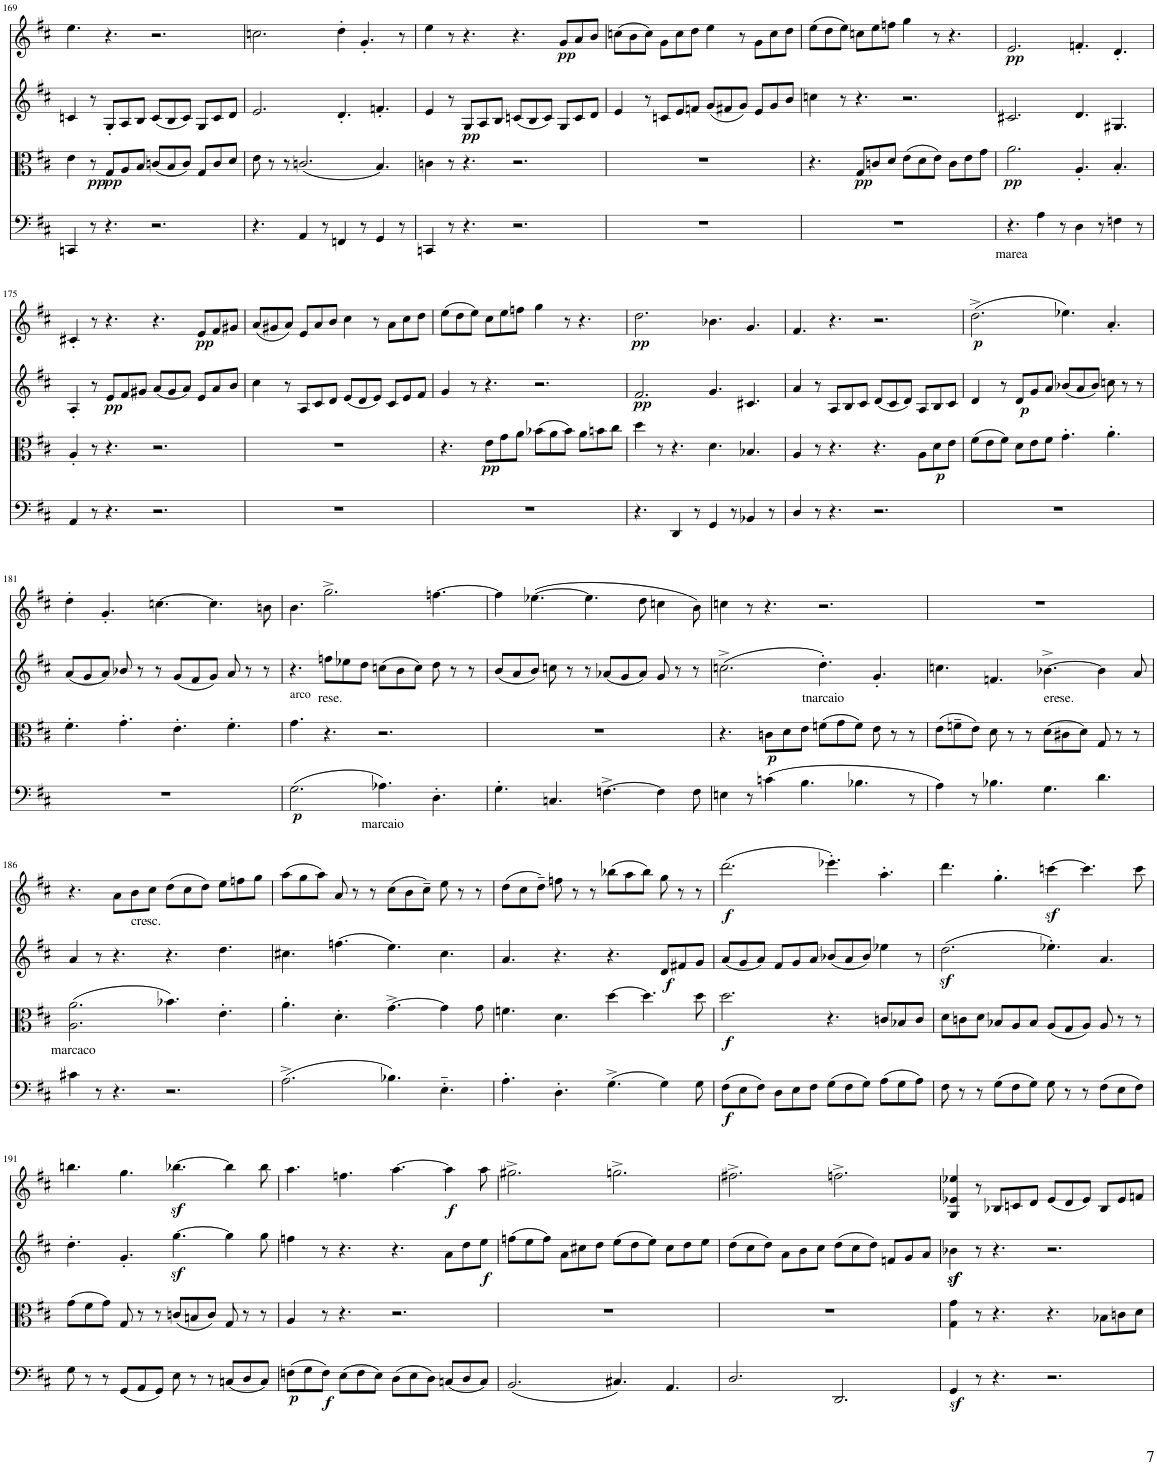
**kern	**text	**dynam	**kern	**text	**dynam	**kern	**text	**dynam	**kern	**text	**dynam
*part4	*part4	*part4	*part3	*part3	*part3	*part2	*part2	*part2	*part1	*part1	*part1
*staff4	*staff4	*staff4	*staff3	*staff3	*staff3	*staff2	*staff2	*staff2	*staff1	*staff1	*staff1
*I"Piano	*	*	*I"Piano	*	*	*I"Piano	*	*	*I"Piano	*	*
*I'Pno	*	*	*I'Pno	*	*	*I'Pno	*	*	*I'Pno	*	*
!!LO:PB:g=z
*clefF4	*	*	*clefC3	*	*	*clefG2	*	*	*clefG2	*	*
*k[f#c#]	*	*	*k[f#c#]	*	*	*k[f#c#]	*	*	*k[f#c#]	*	*
*M12/8	*	*	*M12/8	*	*	*M12/8	*	*	*M12/8	*	*
=169	=169	=169	=169	=169	=169	=169	=169	=169	=169	=169	=169
4CCn/	.	.	4e\	.	.	4cn/	.	.	4.ee\	.	.
!	!	!	!	!	!LO:DY:b	!	!	!	!	!	!
8r	.	.	8r	.	pp	8r	.	.	.	.	.
!	!	!	!	!	!LO:DY:b	!	!	!	!	!	!
4.r	.	.	8G/L	.	pp	8G'/L	.	.	4.r	.	.
.	.	.	8A/	.	.	8A/	.	.	.	.	.
.	.	.	8B/J	.	.	8B/J	.	.	.	.	.
2.r	.	.	(8cn/L	.	.	(8c/L	.	.	2.r	.	.
.	.	.	8B/	.	.	8B/	.	.	.	.	.
.	.	.	8c/J)	.	.	8c/J)	.	.	.	.	.
.	.	.	8G/L	.	.	8G/L	.	.	.	.	.
.	.	.	8c/	.	.	8c/	.	.	.	.	.
.	.	.	8d/J	.	.	8d/J	.	.	.	.	.
=170	=170	=170	=170	=170	=170	=170	=170	=170	=170	=170	=170
4.r	.	.	8e\	.	.	2.e/	.	.	2.ccn\	.	.
.	.	.	8r	.	.	.	.	.	.	.	.
.	.	.	8r	.	.	.	.	.	.	.	.
4AA/	.	.	(2.cn/	.	.	.	.	.	.	.	.
8r	.	.	.	.	.	.	.	.	.	.	.
4FFn/	.	.	.	.	.	4.d'/	.	.	4dd'\	.	.
8r	.	.	.	.	.	.	.	.	4.g'/	.	.
4GG/	.	.	4.B/)	.	.	4.fn'/	.	.	.	.	.
8r	.	.	.	.	.	.	.	.	8r	.	.
=171	=171	=171	=171	=171	=171	=171	=171	=171	=171	=171	=171
4CCn/	.	.	4cn\	.	.	4e/	.	.	4ee\	.	.
8r	.	.	8r	.	.	8r	.	.	8r	.	.
!	!	!	!	!	!	!	!	!LO:DY:b	!	!	!
4.r	.	.	4.r	.	.	8G/L	.	pp	4.r	.	.
.	.	.	.	.	.	8A/	.	.	.	.	.
.	.	.	.	.	.	8B/J	.	.	.	.	.
2.r	.	.	2.r	.	.	(8cn/L	.	.	4.r	.	.
.	.	.	.	.	.	8B/	.	.	.	.	.
.	.	.	.	.	.	8c/J)	.	.	.	.	.
!	!	!	!	!	!	!	!	!	!	!	!LO:DY:b
.	.	.	.	.	.	8G/L	.	.	8g/L	.	pp
.	.	.	.	.	.	8c/	.	.	8a/	.	.
.	.	.	.	.	.	8d/J	.	.	8b/J	.	.
=172	=172	=172	=172	=172	=172	=172	=172	=172	=172	=172	=172
1.r	.	.	1.r	.	.	4e/	.	.	(8ccn\L	.	.
.	.	.	.	.	.	.	.	.	8b\	.	.
.	.	.	.	.	.	8r	.	.	8cc\J)	.	.
.	.	.	.	.	.	8cn/L	.	.	8g\L	.	.
.	.	.	.	.	.	8e/	.	.	8cc\	.	.
.	.	.	.	.	.	8fn/J	.	.	8dd\J	.	.
.	.	.	.	.	.	(8g/L	.	.	4ee\	.	.
.	.	.	.	.	.	8f#X/	.	.	.	.	.
.	.	.	.	.	.	8g/J)	.	.	8r	.	.
.	.	.	.	.	.	8e/L	.	.	8g\L	.	.
.	.	.	.	.	.	8g/	.	.	8cc\	.	.
.	.	.	.	.	.	8b/J	.	.	8dd\J	.	.
=173	=173	=173	=173	=173	=173	=173	=173	=173	=173	=173	=173
1.r	.	.	4.r	.	.	4ccn\	.	.	(8ee\L	.	.
.	.	.	.	.	.	.	.	.	8dd\	.	.
.	.	.	.	.	.	8r	.	.	8ee\J)	.	.
!	!	!	!	!	!LO:DY:b	!	!	!	!	!	!
.	.	.	8G/L	.	pp	4.r	.	.	8ccn\L	.	.
.	.	.	8cn/	.	.	.	.	.	8ee\	.	.
.	.	.	8d/J	.	.	.	.	.	8ffn\J	.	.
.	.	.	(8e\L	.	.	2.r	.	.	4gg\	.	.
.	.	.	8d\	.	.	.	.	.	.	.	.
.	.	.	8e\J)	.	.	.	.	.	8r	.	.
.	.	.	8c\L	.	.	.	.	.	4.r	.	.
.	.	.	8e\	.	.	.	.	.	.	.	.
.	.	.	8g\J	.	.	.	.	.	.	.	.
=174	=174	=174	=174	=174	=174	=174	=174	=174	=174	=174	=174
!	!LO:LY:b	!	!	!	!LO:DY:b	!	!	!	!	!	!LO:DY:b
4.r	-marea	.	2.a\	.	pp	2.c#X/	.	.	2.e/	.	pp
4A\	.	.	.	.	.	.	.	.	.	.	.
8r	.	.	.	.	.	.	.	.	.	.	.
4D\	.	.	4.A'/	.	.	4.d/	.	.	4.fn'/	.	.
8r	.	.	.	.	.	.	.	.	.	.	.
4Fn\	.	.	4.B'/	.	.	4.G#X/	.	.	4.d'/	.	.
8r	.	.	.	.	.	.	.	.	.	.	.
!!LO:LB:g=z
=175	=175	=175	=175	=175	=175	=175	=175	=175	=175	=175	=175
4AA/	.	.	4A'/	.	.	4A'/	.	.	4c#X'/	.	.
8r	.	.	8r	.	.	8r	.	.	8r	.	.
!	!	!	!	!	!	!	!	!LO:DY:b	!	!	!
4.r	.	.	4.r	.	.	8e/L	.	pp	4.r	.	.
.	.	.	.	.	.	8f#/	.	.	.	.	.
.	.	.	.	.	.	8g#X/J	.	.	.	.	.
2.r	.	.	2.r	.	.	(8a/L	.	.	4.r	.	.
.	.	.	.	.	.	8g#/	.	.	.	.	.
.	.	.	.	.	.	8a/J)	.	.	.	.	.
!	!	!	!	!	!	!	!	!	!	!	!LO:DY:b
.	.	.	.	.	.	8e/L	.	.	8e/L	.	pp
.	.	.	.	.	.	8a/	.	.	8f#/	.	.
.	.	.	.	.	.	8b/J	.	.	8g#X/J	.	.
=176	=176	=176	=176	=176	=176	=176	=176	=176	=176	=176	=176
1.r	.	.	1.r	.	.	4cc#\	.	.	(8a/L	.	.
.	.	.	.	.	.	.	.	.	8g#X/	.	.
.	.	.	.	.	.	8r	.	.	8a/J)	.	.
.	.	.	.	.	.	8A/L	.	.	8e/L	.	.
.	.	.	.	.	.	8c#/	.	.	8a/	.	.
.	.	.	.	.	.	8d/J	.	.	8b/J	.	.
.	.	.	.	.	.	(8e/L	.	.	4cc#\	.	.
.	.	.	.	.	.	8d/	.	.	.	.	.
.	.	.	.	.	.	8e/J)	.	.	8r	.	.
.	.	.	.	.	.	8c#/L	.	.	8a\L	.	.
.	.	.	.	.	.	8e/	.	.	8cc#\	.	.
.	.	.	.	.	.	8f#/J	.	.	8dd\J	.	.
=177	=177	=177	=177	=177	=177	=177	=177	=177	=177	=177	=177
1.r	.	.	4.r	.	.	4g/	.	.	(8ee\L	.	.
.	.	.	.	.	.	.	.	.	8dd\	.	.
.	.	.	.	.	.	8r	.	.	8ee\J)	.	.
!	!	!	!	!	!LO:DY:b	!	!	!	!	!	!
.	.	.	8e\L	.	pp	4.r	.	.	8cc#\L	.	.
.	.	.	8g\	.	.	.	.	.	8ee\	.	.
.	.	.	8a\J	.	.	.	.	.	8ffn\J	.	.
.	.	.	(8b-X\L	.	.	2.r	.	.	4gg\	.	.
.	.	.	8a\	.	.	.	.	.	.	.	.
.	.	.	8b-\J)	.	.	.	.	.	8r	.	.
.	.	.	8a\L	.	.	.	.	.	4.r	.	.
.	.	.	8bn\	.	.	.	.	.	.	.	.
.	.	.	8cc#\J	.	.	.	.	.	.	.	.
=178	=178	=178	=178	=178	=178	=178	=178	=178	=178	=178	=178
!	!	!	!	!	!	!	!	!LO:DY:b	!	!	!LO:DY:b
4.r	.	.	4dd\	.	.	2.f#/	.	pp	2.dd\	.	pp
.	.	.	8r	.	.	.	.	.	.	.	.
4DD/	.	.	4.r	.	.	.	.	.	.	.	.
8r	.	.	.	.	.	.	.	.	.	.	.
4GG/	.	.	4.d\	.	.	4.g/	.	.	4.b-X\	.	.
8r	.	.	.	.	.	.	.	.	.	.	.
4BB-X/	.	.	4.B-X/	.	.	4.c#X/	.	.	4.g/	.	.
8r	.	.	.	.	.	.	.	.	.	.	.
=179	=179	=179	=179	=179	=179	=179	=179	=179	=179	=179	=179
4D/	.	.	4A/	.	.	4a/	.	.	4.f#/	.	.
8r	.	.	8r	.	.	8r	.	.	.	.	.
4.r	.	.	4.r	.	.	8A/L	.	.	4.r	.	.
.	.	.	.	.	.	8B/	.	.	.	.	.
.	.	.	.	.	.	8c#/J	.	.	.	.	.
2.r	.	.	4.r	.	.	(8d/L	.	.	2.r	.	.
.	.	.	.	.	.	8c#/	.	.	.	.	.
.	.	.	.	.	.	8d/J)	.	.	.	.	.
.	.	.	8A\L	.	.	8A/L	.	.	.	.	.
!	!	!	!	!	!LO:DY:b	!	!	!	!	!	!
.	.	.	8d\	.	p	8B/	.	.	.	.	.
.	.	.	8e\J	.	.	8c#/J	.	.	.	.	.
=180	=180	=180	=180	=180	=180	=180	=180	=180	=180	=180	=180
!	!	!	!	!	!	!	!	!	!	!	!LO:DY:b
1.r	.	.	(8f#\L	.	.	4d/	.	.	(2.dd^\	.	p
.	.	.	8e\	.	.	.	.	.	.	.	.
.	.	.	8f#\J)	.	.	8r	.	.	.	.	.
!	!	!	!	!	!	!	!	!LO:DY:b	!	!	!
.	.	.	8d\L	.	.	8d/L	.	p	.	.	.
.	.	.	8e\	.	.	8g/	.	.	.	.	.
.	.	.	8f#\J	.	.	8a/J	.	.	.	.	.
.	.	.	4.g'\	.	.	(8b-X/L	.	.	4.ee-X\)	.	.
.	.	.	.	.	.	8a/	.	.	.	.	.
.	.	.	.	.	.	8b-/J)	.	.	.	.	.
.	.	.	4.a'\	.	.	8ccn\	.	.	4.a'/	.	.
.	.	.	.	.	.	8r	.	.	.	.	.
.	.	.	.	.	.	8r	.	.	.	.	.
!!LO:LB:g=z
=181	=181	=181	=181	=181	=181	=181	=181	=181	=181	=181	=181
1.r	.	.	4.f#'\	.	.	(8a/L	.	.	4dd'\	.	.
.	.	.	.	.	.	8g/	.	.	.	.	.
.	.	.	.	.	.	8a/J)	.	.	4.g'/	.	.
.	.	.	4.g'\	.	.	8b-X/	.	.	.	.	.
.	.	.	.	.	.	8r	.	.	.	.	.
.	.	.	.	.	.	8r	.	.	[4.ccn\	.	.
.	.	.	4.e'\	.	.	(8g/L	.	.	.	.	.
.	.	.	.	.	.	8f#/	.	.	.	.	.
.	.	.	.	.	.	8g/J)	.	.	4.cc\]	.	.
.	.	.	4.f#'\	.	.	8a/	.	.	.	.	.
.	.	.	.	.	.	8r	.	.	.	.	.
.	.	.	.	.	.	8r	.	.	8bn\	.	.
=182	=182	=182	=182	=182	=182	=182	=182	=182	=182	=182	=182
!	!	!	!LO:TX:a:t=arco	!	!	!	!	!	!	!	!
!	!	!LO:DY:b	!	!	!	!	!	!	!	!	!
(2.G\	.	p	4.g\	.	.	4.r	.	.	4.b\	.	.
!	!	!	!	!	!	!	!LO:LY:b	!	!	!	!
.	.	.	4.r	.	.	8ffn\L	rese.	.	2.gg^\	.	.
.	.	.	.	.	.	8ee-X\	.	.	.	.	.
.	.	.	.	.	.	8dd\J	.	.	.	.	.
!	!LO:LY:b	!	!	!	!	!	!	!	!	!	!
4.A-X\)	marcaio	.	2.r	.	.	(8ccn\L	.	.	.	.	.
.	.	.	.	.	.	8b\	.	.	.	.	.
.	.	.	.	.	.	8cc\J)	.	.	.	.	.
4.D'\	.	.	.	.	.	8dd\	.	.	[4.ffn\	.	.
.	.	.	.	.	.	8r	.	.	.	.	.
.	.	.	.	.	.	8r	.	.	.	.	.
=183	=183	=183	=183	=183	=183	=183	=183	=183	=183	=183	=183
4.G'\	.	.	1.r	.	.	(8b/L	.	.	4ff\]	.	.
.	.	.	.	.	.	8a/	.	.	.	.	.
.	.	.	.	.	.	8b/J)	.	.	([4.ee-X\	.	.
4.Cn/	.	.	.	.	.	8ccn\	.	.	.	.	.
.	.	.	.	.	.	8r	.	.	.	.	.
.	.	.	.	.	.	8r	.	.	4.ee-\]	.	.
[4.Fn^\	.	.	.	.	.	(8a-X/L	.	.	.	.	.
.	.	.	.	.	.	8g/	.	.	.	.	.
.	.	.	.	.	.	8a-/J)	.	.	8dd\	.	.
4F\]	.	.	.	.	.	8g/	.	.	4ccn\	.	.
.	.	.	.	.	.	8r	.	.	.	.	.
8F\	.	.	.	.	.	8r	.	.	8b\)	.	.
=184	=184	=184	=184	=184	=184	=184	=184	=184	=184	=184	=184
4En\	.	.	4.r	.	.	(2.ccn^\	.	.	4ccn\	.	.
8r	.	.	.	.	.	.	.	.	8r	.	.
!	!	!	!	!	!LO:DY:b	!	!	!	!	!	!
(4cn\	.	.	8cn\L	.	p	.	.	.	4.r	.	.
.	.	.	8d\	.	.	.	.	.	.	.	.
4.B\	.	.	8e\J	.	.	.	.	.	.	.	.
!	!	!	!	!	!	!	!LO:LY:b	!	!	!	!
.	.	.	(8fn\L	.	.	4.dd'\)	tnarcaio	.	2.r	.	.
.	.	.	8g\	.	.	.	.	.	.	.	.
4.B-X\	.	.	8f\J)	.	.	.	.	.	.	.	.
.	.	.	8e\	.	.	4.g'/	.	.	.	.	.
.	.	.	8r	.	.	.	.	.	.	.	.
8r	.	.	8r	.	.	.	.	.	.	.	.
=185	=185	=185	=185	=185	=185	=185	=185	=185	=185	=185	=185
4A\)	.	.	(8e\L	.	.	4.ccn\	.	.	1.r	.	.
.	.	.	8fn~\	.	.	.	.	.	.	.	.
8r	.	.	8e\J)	.	.	.	.	.	.	.	.
4.B-X\	.	.	8d\	.	.	4.fn/	.	.	.	.	.
.	.	.	8r	.	.	.	.	.	.	.	.
.	.	.	8r	.	.	.	.	.	.	.	.
!	!	!	!	!	!	!	!LO:LY:b	!	!	!	!
4.G\	.	.	(8d\L	.	.	[4.b-X^\	erese.-	.	.	.	.
.	.	.	8c#X\	.	.	.	.	.	.	.	.
.	.	.	8d\J)	.	.	.	.	.	.	.	.
4.d\	.	.	8G/	.	.	4b-\]	.	.	.	.	.
.	.	.	8r	.	.	.	.	.	.	.	.
.	.	.	8r	.	.	8a/	.	.	.	.	.
!!LO:LB:g=z
=186	=186	=186	=186	=186	=186	=186	=186	=186	=186	=186	=186
!	!	!	!	!LO:LY:b	!	!	!	!	!	!	!
4c#X\	.	.	(2.A\ 2.a\	marcaco	.	4a/	.	.	4.r	.	.
8r	.	.	.	.	.	8r	.	.	.	.	.
4.r	.	.	.	.	.	4.r	.	.	8a\L	.	.
!	!	!	!	!	!	!	!	!	!	!LO:LY:b	!
.	.	.	.	.	.	.	.	.	8b\	crcsc.-	.
.	.	.	.	.	.	.	.	.	8cc#\J	.	.
2.r	.	.	4.b-X\)	.	.	4.r	.	.	(8dd\L	.	.
.	.	.	.	.	.	.	.	.	8cc#\	.	.
.	.	.	.	.	.	.	.	.	8dd\J)	.	.
.	.	.	4.e'\	.	.	4.dd\	.	.	8ee\L	.	.
.	.	.	.	.	.	.	.	.	8ffn\	.	.
.	.	.	.	.	.	.	.	.	8gg\J	.	.
=187	=187	=187	=187	=187	=187	=187	=187	=187	=187	=187	=187
(2.A^\	.	.	4.a'\	.	.	4.cc#X\	.	.	(8aa\L	.	.
.	.	.	.	.	.	.	.	.	8gg\	.	.
.	.	.	.	.	.	.	.	.	8aa\J)	.	.
.	.	.	4.d'\	.	.	(4.ffn\	.	.	8a/	.	.
.	.	.	.	.	.	.	.	.	8r	.	.
.	.	.	.	.	.	.	.	.	8r	.	.
4.B-X\)	.	.	[4.g^\	.	.	4.ee\)	.	.	(8cc#\L	.	.
.	.	.	.	.	.	.	.	.	8b\	.	.
.	.	.	.	.	.	.	.	.	8cc#~\J)	.	.
4.E'~\	.	.	4g\]	.	.	4.cc#\	.	.	8ee\	.	.
.	.	.	.	.	.	.	.	.	8r	.	.
.	.	.	8g\	.	.	.	.	.	8r	.	.
=188	=188	=188	=188	=188	=188	=188	=188	=188	=188	=188	=188
4.A'\	.	.	4.fn\	.	.	4.a/	.	.	(8dd\L	.	.
.	.	.	.	.	.	.	.	.	8cc#\	.	.
.	.	.	.	.	.	.	.	.	8dd~\J)	.	.
4.D'\	.	.	4.d\	.	.	4.r	.	.	8ffn\	.	.
.	.	.	.	.	.	.	.	.	8r	.	.
.	.	.	.	.	.	.	.	.	8r	.	.
(4.G^\	.	.	[4dd\	.	.	4.r	.	.	(8bb-X\L	.	.
.	.	.	.	.	.	.	.	.	8aa\	.	.
.	.	.	4.dd\]	.	.	.	.	.	8bb-\J)	.	.
!	!	!	!	!	!	!	!	!LO:DY:b	!	!	!
4G\)	.	.	.	.	.	8d/L	.	f	8gg\	.	.
.	.	.	.	.	.	8f#X/	.	.	8r	.	.
8G\	.	.	8dd\	.	.	8g/J	.	.	8r	.	.
=189	=189	=189	=189	=189	=189	=189	=189	=189	=189	=189	=189
!	!	!LO:DY:b	!	!	!LO:DY:b	!	!	!	!	!	!LO:DY:b
(8F#\L	.	f	2.dd\	.	f	(8a/L	.	.	(2.ddd\	.	f
8E\	.	.	.	.	.	8g/	.	.	.	.	.
8F#\J)	.	.	.	.	.	8a/J)	.	.	.	.	.
8D\L	.	.	.	.	.	8f#/L	.	.	.	.	.
8E\	.	.	.	.	.	8g/	.	.	.	.	.
8F#\J	.	.	.	.	.	8a/J	.	.	.	.	.
(8G\L	.	.	4.r	.	.	(8b-X/L	.	.	4.eee-X'\)	.	.
8F#\	.	.	.	.	.	8a/	.	.	.	.	.
8G\J)	.	.	.	.	.	8b-/J)	.	.	.	.	.
(8A\L	.	.	8cn/L	.	.	4ee-X\	.	.	4.aa'\	.	.
8G\	.	.	8B-X/	.	.	.	.	.	.	.	.
8A\J)	.	.	8c/J	.	.	8r	.	.	.	.	.
=190	=190	=190	=190	=190	=190	=190	=190	=190	=190	=190	=190
8F#\	.	.	8d\L	.	.	(2.ddz<\	.	.	4.ddd\	.	.
8r	.	.	8cn\	.	.	.	.	.	.	.	.
8r	.	.	8d\J	.	.	.	.	.	.	.	.
(8G\L	.	.	8B-X/L	.	.	.	.	.	4.gg'\	.	.
8F#\	.	.	8A/	.	.	.	.	.	.	.	.
8G\J)	.	.	8B-/J	.	.	.	.	.	.	.	.
8G\	.	.	(8A/L	.	.	4.ee-X'\)	.	.	[4cccnz<\	.	.
8r	.	.	8G/	.	.	.	.	.	.	.	.
8r	.	.	8A/J)	.	.	.	.	.	4.ccc\]	.	.
(8F#\L	.	.	8A/	.	.	4.a/	.	.	.	.	.
8E\	.	.	8r	.	.	.	.	.	.	.	.
8F#\J)	.	.	8r	.	.	.	.	.	8ccc\	.	.
!!LO:LB:g=z
=191	=191	=191	=191	=191	=191	=191	=191	=191	=191	=191	=191
8G\	.	.	(8g\L	.	.	4.dd'\	.	.	4.bbn\	.	.
8r	.	.	8f#\	.	.	.	.	.	.	.	.
8r	.	.	8g\J)	.	.	.	.	.	.	.	.
(8GG/L	.	.	8G/	.	.	4.g'/	.	.	4.gg\	.	.
8AA/	.	.	8r	.	.	.	.	.	.	.	.
8GG/J)	.	.	8r	.	.	.	.	.	.	.	.
8E\	.	.	(8cn/L	.	.	[4.ggz<\	.	.	[4.bb-Xz<\	.	.
8r	.	.	8Bn/	.	.	.	.	.	.	.	.
8r	.	.	8c/J)	.	.	.	.	.	.	.	.
(8Cn/L	.	.	8G/	.	.	4gg\]	.	.	4bb-\]	.	.
8D/	.	.	8r	.	.	.	.	.	.	.	.
8C/J)	.	.	8r	.	.	8gg\	.	.	8bb-\	.	.
=192	=192	=192	=192	=192	=192	=192	=192	=192	=192	=192	=192
!	!	!LO:DY:b	!	!	!	!	!	!	!	!	!
(8Fn\L	.	p	4A/	.	.	4ffn\	.	.	4.aa\	.	.
8G\	.	.	.	.	.	.	.	.	.	.	.
!	!	!LO:DY:b	!	!	!	!	!	!	!	!	!
8F\J)	.	f	8r	.	.	8r	.	.	.	.	.
(8E\L	.	.	4.r	.	.	4.r	.	.	4.ffn\	.	.
8F\	.	.	.	.	.	.	.	.	.	.	.
8E\J)	.	.	.	.	.	.	.	.	.	.	.
(8D\L	.	.	2.r	.	.	4.r	.	.	[4.aa\	.	.
8E\	.	.	.	.	.	.	.	.	.	.	.
8D\J)	.	.	.	.	.	.	.	.	.	.	.
!	!	!	!	!	!	!	!	!	!	!	!LO:DY:b
(8Cn/L	.	.	.	.	.	8a\L	.	.	4aa\]	.	f
8D/	.	.	.	.	.	8dd\	.	.	.	.	.
!	!	!	!	!	!	!	!	!LO:DY:b	!	!	!
8C/J)	.	.	.	.	.	8ee\J	.	f	8aa\	.	.
=193	=193	=193	=193	=193	=193	=193	=193	=193	=193	=193	=193
(2.BB/	.	.	1.r	.	.	(8ffn\L	.	.	2.gg#X^\	.	.
.	.	.	.	.	.	8ee\	.	.	.	.	.
.	.	.	.	.	.	8ff\J)	.	.	.	.	.
.	.	.	.	.	.	8a\L	.	.	.	.	.
.	.	.	.	.	.	8cc#X\	.	.	.	.	.
.	.	.	.	.	.	8dd\J	.	.	.	.	.
4.C#X/)	.	.	.	.	.	(8ee\L	.	.	2.ggn^\	.	.
.	.	.	.	.	.	8dd\	.	.	.	.	.
.	.	.	.	.	.	8ee\J)	.	.	.	.	.
4.AA/	.	.	.	.	.	8cc#\L	.	.	.	.	.
.	.	.	.	.	.	8dd\	.	.	.	.	.
.	.	.	.	.	.	8ee\J	.	.	.	.	.
=194	=194	=194	=194	=194	=194	=194	=194	=194	=194	=194	=194
2.D/	.	.	1.r	.	.	(8dd\L	.	.	2.ff#X^\	.	.
.	.	.	.	.	.	8cc#\	.	.	.	.	.
.	.	.	.	.	.	8dd\J)	.	.	.	.	.
.	.	.	.	.	.	8a\L	.	.	.	.	.
.	.	.	.	.	.	8b\	.	.	.	.	.
.	.	.	.	.	.	8cc#\J	.	.	.	.	.
2.DD/	.	.	.	.	.	(8dd\L	.	.	2.ffn^\	.	.
.	.	.	.	.	.	8cc#\	.	.	.	.	.
.	.	.	.	.	.	8dd\J)	.	.	.	.	.
.	.	.	.	.	.	8fn/L	.	.	.	.	.
.	.	.	.	.	.	8g/	.	.	.	.	.
.	.	.	.	.	.	8a/J	.	.	.	.	.
=195	=195	=195	=195	=195	=195	=195	=195	=195	=195	=195	=195
4GGz</	.	.	4G\ 4g\	.	.	4b-Xz<\	.	.	4G/ 4e-X/ 4ee-X/	.	.
8r	.	.	8r	.	.	8r	.	.	8r	.	.
4.r	.	.	4.r	.	.	4.r	.	.	8B-X/L	.	.
.	.	.	.	.	.	.	.	.	8cn/	.	.
.	.	.	.	.	.	.	.	.	8d/J	.	.
2.r	.	.	4.r	.	.	2.r	.	.	(8e-/L	.	.
.	.	.	.	.	.	.	.	.	8d/	.	.
.	.	.	.	.	.	.	.	.	8e-/J)	.	.
.	.	.	8B-X\L	.	.	.	.	.	8B-/L	.	.
.	.	.	8cn\	.	.	.	.	.	8e-/	.	.
.	.	.	8d\J	.	.	.	.	.	8fn/J	.	.
=	=	=	=	=	=	=	=	=	=	=	=
*-	*-	*-	*-	*-	*-	*-	*-	*-	*-	*-	*-
